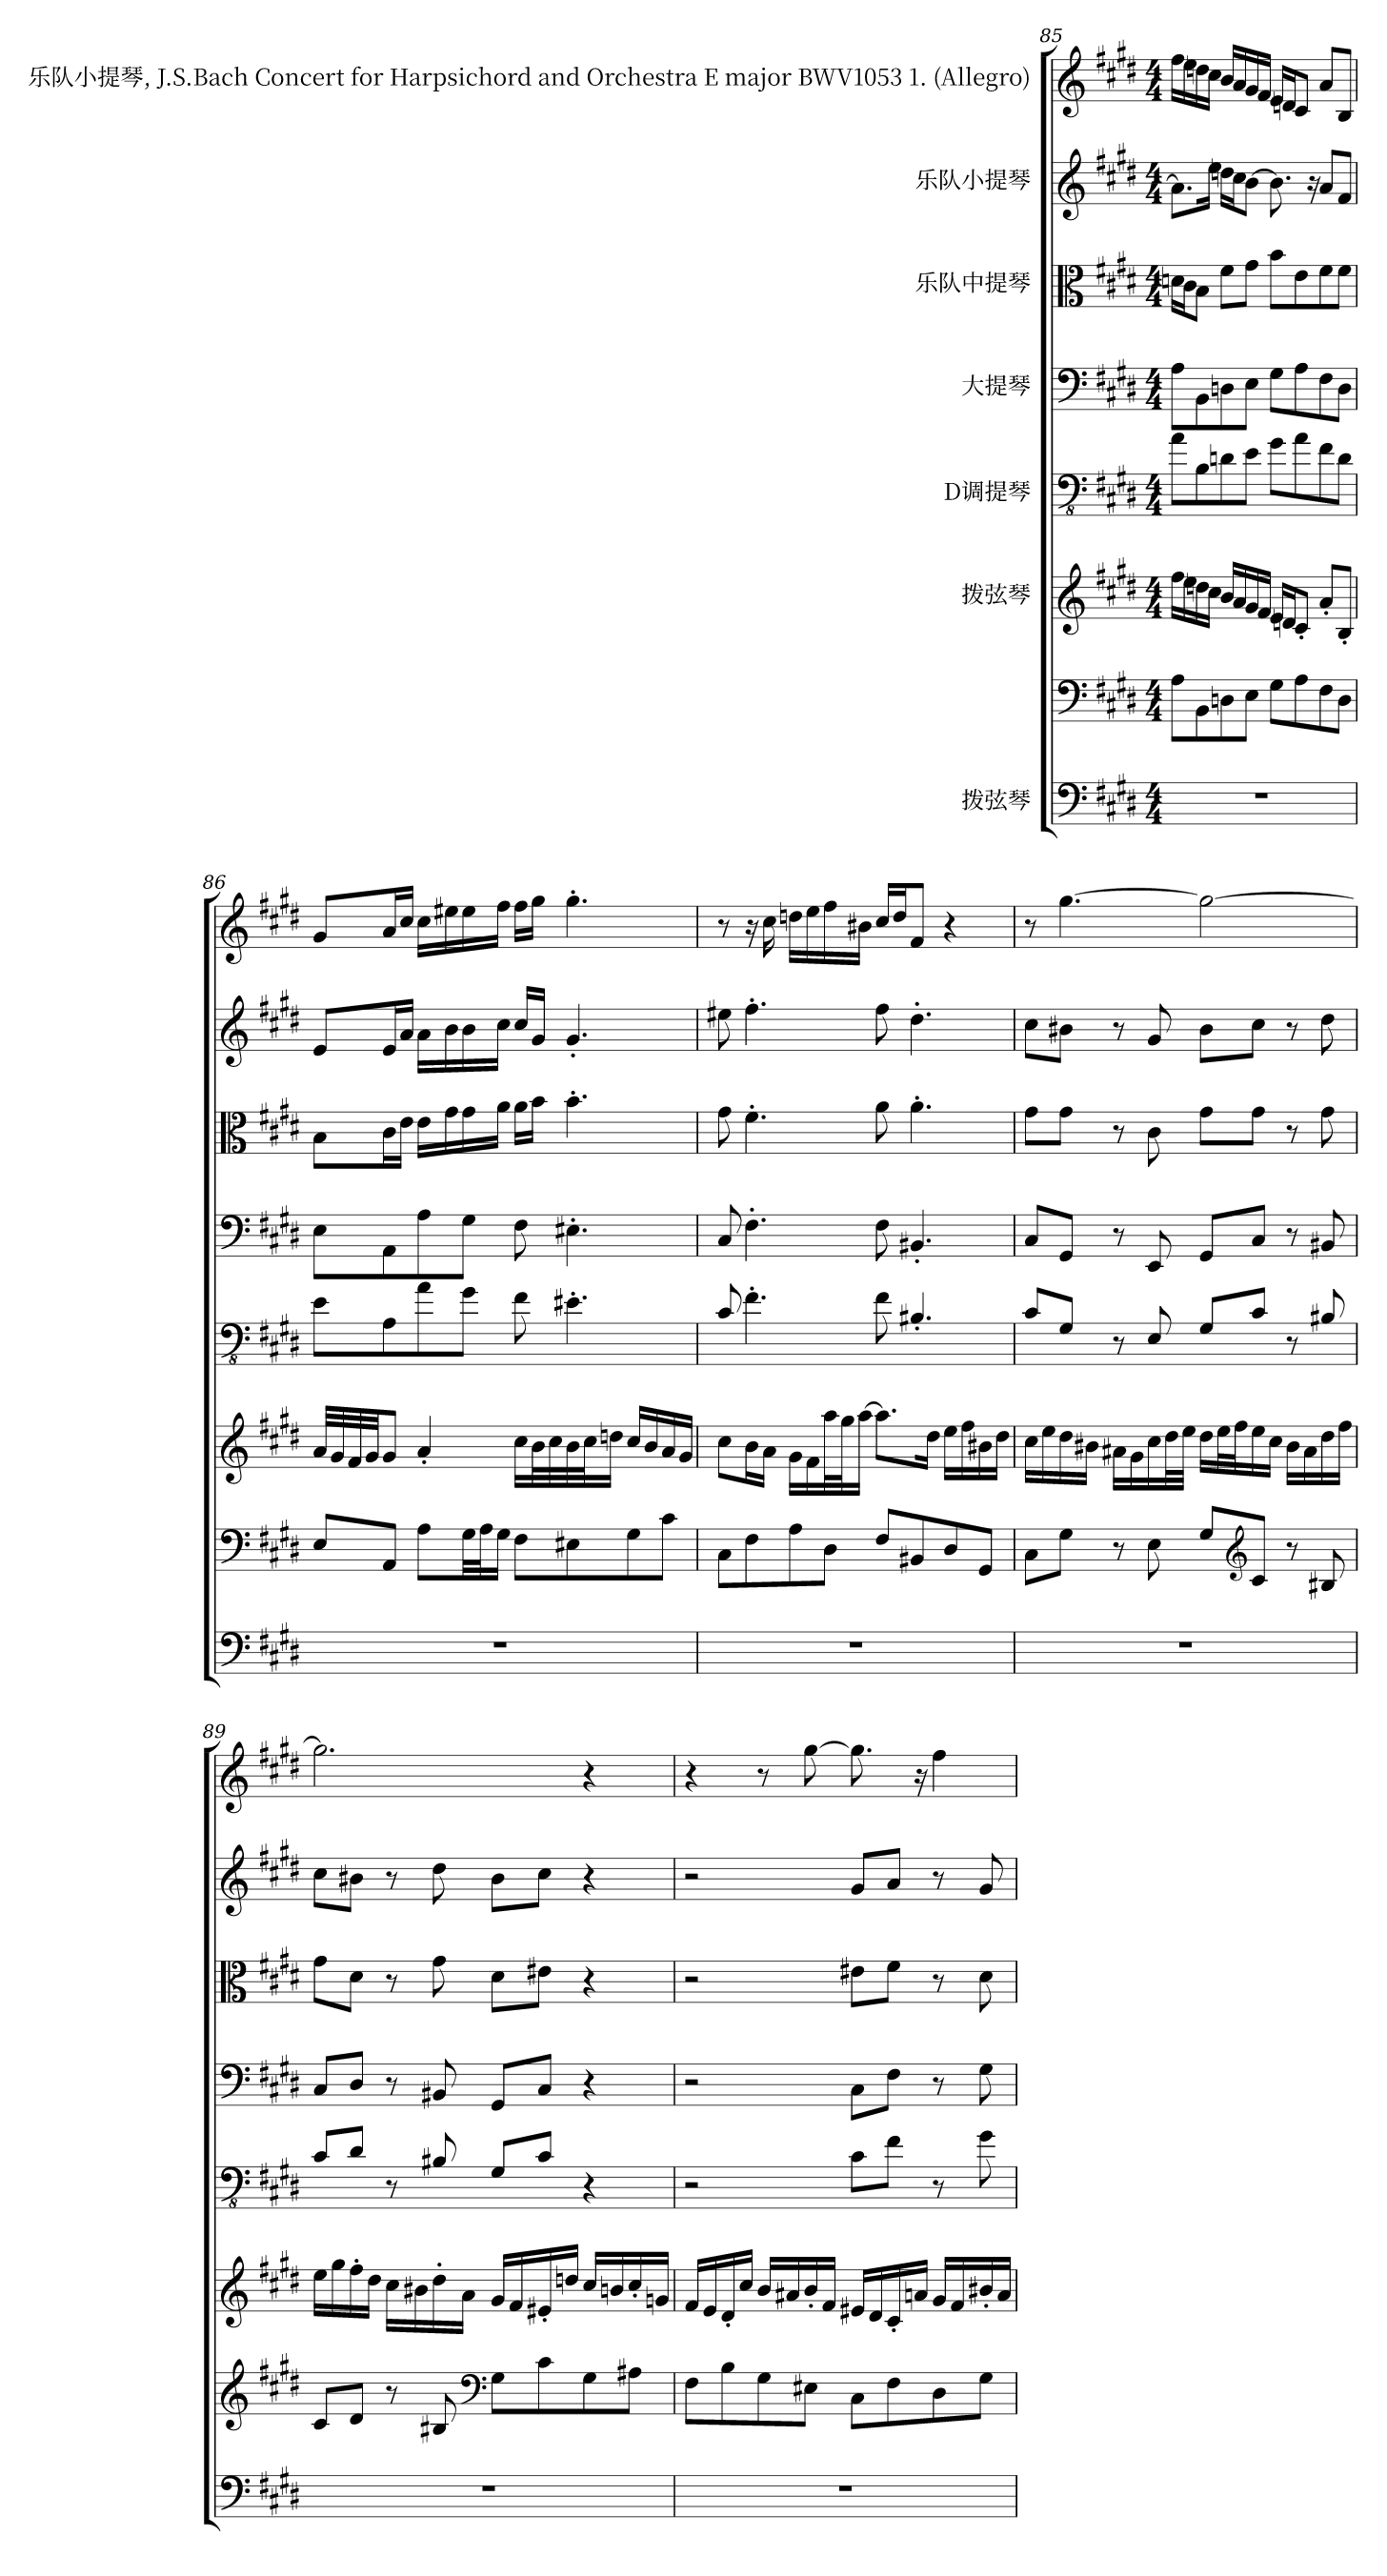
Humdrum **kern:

**kern	**kern	**kern	**kern	**kern	**kern	**kern	**kern
*part7	*part7	*part6	*part5	*part4	*part3	*part2	*part1
*staff8	*staff7	*staff6	*staff5	*staff4	*staff3	*staff2	*staff1
*I"拨弦琴	*	*I"拨弦琴	*I"D调提琴	*I"大提琴	*I"乐队中提琴	*I"乐队小提琴	*I"乐队小提琴, J.S.Bach Concert for Harpsichord and Orchestra E major BWV1053 1. (Allegro)
*clefF4	*clefF4	*clefG2	*clefFv4	*clefF4	*clefC3	*clefG2	*clefG2
*	*	*	*ITrd7c12	*	*	*	*
*k[f#c#g#d#]	*k[f#c#g#d#]	*k[f#c#g#d#]	*k[f#c#g#d#]	*k[f#c#g#d#]	*k[f#c#g#d#]	*k[f#c#g#d#]	*k[f#c#g#d#]
*M4/4	*M4/4	*M4/4	*M4/4	*M4/4	*M4/4	*M4/4	*M4/4
=85	=85	=85	=85	=85	=85	=85	=85
1r	8A\L	16ff#\LL	8AA\L	8A\L	16dn\LL	8.a\L]	16ff#\LL
.	.	16ee\	.	.	16c#\J	.	16ee\
.	8BB\	16ddn\	8BBB\	8BB\	8B\J	.	16ddn\
.	.	16cc#\JJ	.	.	.	16ee\Jk	16cc#\JJ
.	8Dn\	16b/LL	8DDn\	8Dn\	8f#\L	16ddn\LL	16b/LL
.	.	16a/	.	.	.	16cc#\J	16a/
.	8E\J	16g#/	8EE\J	8E\J	8g#\J	[8b\J	16g#/
.	.	16f#/JJ	.	.	.	.	16f#/JJ
.	8G#\L	16e/LL	8GG#\L	8G#\L	8b\L	8.b\]	16e/LL
.	.	16dn/J	.	.	.	.	16dn/J
.	8A\	8c#'/J	8AA\	8A\	8e\	.	8c#/J
.	.	.	.	.	.	16r	.
.	8F#\	8a'/L	8FF#\	8F#\	8f#\	8a/L	8a/L
.	8D\J	8B'/J	8DD\J	8D\J	8f#\J	8f#/J	8B/J
!!LO:PB:g=z
=86	=86	=86	=86	=86	=86	=86	=86
1r	8E/L	32a/LLL	8EE\L	8E\L	8B\L	8e/L	8g#/L
.	.	32g#/	.	.	.	.	.
.	.	32f#/	.	.	.	.	.
.	.	32g#/JJ	.	.	.	.	.
.	8AA/J	8g#/J	8AAA\	8AA\	16c#\L	16e/L	16a/L
.	.	.	.	.	16e\JJ	16a/JJ	16cc#/JJ
.	8A\L	4a'/	8AA\	8A\	16e\LL	16a\LL	16cc#\LL
.	.	.	.	.	16g#\	16b\	16ee#X\
.	32G#\LL	.	8GG#\J	8G#\J	16g#\	16b\	16ee#\
.	32A\J	.	.	.	.	.	.
.	16G#\JJ	.	.	.	16a\JJ	16cc#\JJ	16ff#\JJ
.	8F#\L	16cc#\LL	8FF#\	8F#\	16a\LL	16cc#/LL	16ff#\LL
.	.	32b\L	.	.	16b\JJ	16g#/JJ	16gg#\JJ
.	.	32cc#\	.	.	.	.	.
.	8E#X\	32b\	4.EE#X'\	4.E#X'\	4.b'\	4.g#'/	4.gg#'\
.	.	32cc#\J	.	.	.	.	.
.	.	16ddn\JJ	.	.	.	.	.
.	8G#\	16cc#/LL	.	.	.	.	.
.	.	16b/	.	.	.	.	.
.	8c#\J	16a/	.	.	.	.	.
.	.	16g#/JJ	.	.	.	.	.
=87	=87	=87	=87	=87	=87	=87	=87
1r	8C#\L	8cc#\L	8CC#/	8C#/	8g#\	8ee#X\	8r
.	8F#\	16b\L	4.FF#'\	4.F#'\	4.f#'\	4.ff#'\	16r
.	.	16a\JJ	.	.	.	.	16cc#\
.	8A\	16g#\LL	.	.	.	.	16ddn\LL
.	.	16f#\	.	.	.	.	16ee\
.	8D#\J	32aa\L	.	.	.	.	16ff#\
.	.	32gg#\J	.	.	.	.	.
.	.	[16aa\JJ	.	.	.	.	16b#X\JJ
.	8F#/L	8.aa\L]	8FF#\	8F#\	8a\	8ff#\	16cc#/LL
.	.	.	.	.	.	.	16dd/J
.	8BB#X/	.	4.BBB#X'/	4.BB#X'/	4.a'\	4.dd#'\	8f#/J
.	.	16dd#\Jk	.	.	.	.	.
.	8D#/	16ee\LL	.	.	.	.	4r
.	.	16ff#\	.	.	.	.	.
.	8GG#/J	16b#X\	.	.	.	.	.
.	.	16dd#\JJ	.	.	.	.	.
!!LO:PB:g=z
=88	=88	=88	=88	=88	=88	=88	=88
1r	8C#\L	16cc#\LL	8CC#/L	8C#/L	8g#\L	8cc#\L	8r
.	.	16ee\	.	.	.	.	.
.	8G#\J	16dd#\	8GGG#/J	8GG#/J	8g#\J	8b#X\J	[4.gg#\
.	.	16b#X\JJ	.	.	.	.	.
.	8r	16a#X\LL	8r	8r	8r	8r	.
.	.	16g#\	.	.	.	.	.
.	8E\	16cc#\	8EEE/	8EE/	8c#\	8g#/	.
.	.	32dd#\L	.	.	.	.	.
.	.	32ee\JJJ	.	.	.	.	.
.	8G#/L	16dd#\LL	8GGG#/L	8GG#/L	8g#\L	8b#\L	2gg#\_
.	.	32ee\L	.	.	.	.	.
.	.	32ff#\J	.	.	.	.	.
*	*clefG2	*	*	*	*	*	*
.	8c#/J	16ee\	8CC#/J	8C#/J	8g#\J	8cc#\J	.
.	.	16cc#\JJ	.	.	.	.	.
.	8r	16b#\LL	8r	8r	8r	8r	.
.	.	16a#\	.	.	.	.	.
.	8B#X/	16dd#\	8BBB#X/	8BB#X/	8g#\	8dd#\	.
.	.	16ff#\JJ	.	.	.	.	.
=89	=89	=89	=89	=89	=89	=89	=89
1r	8c#/L	16ee\LL	8CC#/L	8C#/L	8g#\L	8cc#\L	2.gg#\]
.	.	16gg#\	.	.	.	.	.
.	8d#/J	16ff#'\	8DD#/J	8D#/J	8d#\J	8b#X\J	.
.	.	16dd#\JJ	.	.	.	.	.
.	8r	16cc#\LL	8r	8r	8r	8r	.
.	.	16b#X\	.	.	.	.	.
.	8B#X/	16dd#'\	8BBB#X/	8BB#X/	8g#\	8dd#\	.
.	.	16a\JJ	.	.	.	.	.
*	*clefF4	*	*	*	*	*	*
.	8G#\L	16g#/LL	8GGG#/L	8GG#/L	8d#\L	8b#\L	.
.	.	16f#/	.	.	.	.	.
.	8c#\	16e#X'/	8CC#/J	8C#/J	8e#X\J	8cc#\J	.
.	.	16ddn/JJ	.	.	.	.	.
.	8G#\	16cc#/LL	4r	4r	4r	4r	4r
.	.	16bn/	.	.	.	.	.
.	8A#X\J	16cc#'/	.	.	.	.	.
.	.	16gn/JJ	.	.	.	.	.
!!LO:PB:g=z
=90	=90	=90	=90	=90	=90	=90	=90
1r	8F#\L	16f#/LL	2r	2r	2r	2r	4r
.	.	16e/	.	.	.	.	.
.	8B\	16d#'/	.	.	.	.	.
.	.	16cc#/JJ	.	.	.	.	.
.	8G#\	16b/LL	.	.	.	.	8r
.	.	16a#X/	.	.	.	.	.
.	8E#X\J	16b'/	.	.	.	.	[8gg#\
.	.	16f#/JJ	.	.	.	.	.
.	8C#\L	16e#X/LL	8CC#\L	8C#\L	8e#X\L	8g#/L	8.gg#\]
.	.	16d#/	.	.	.	.	.
.	8F#\	16c#'/	8FF#\J	8F#\J	8f#\J	8a/J	.
.	.	16an/JJ	.	.	.	.	16r
.	8D#\	16g#/LL	8r	8r	8r	8r	4ff#\
.	.	16f#/	.	.	.	.	.
.	8G#\J	16b#X'/	8GG#\	8G#\	8d#\	8g#/	.
.	.	16a/JJ	.	.	.	.	.
=	=	=	=	=	=	=	=
*-	*-	*-	*-	*-	*-	*-	*-
